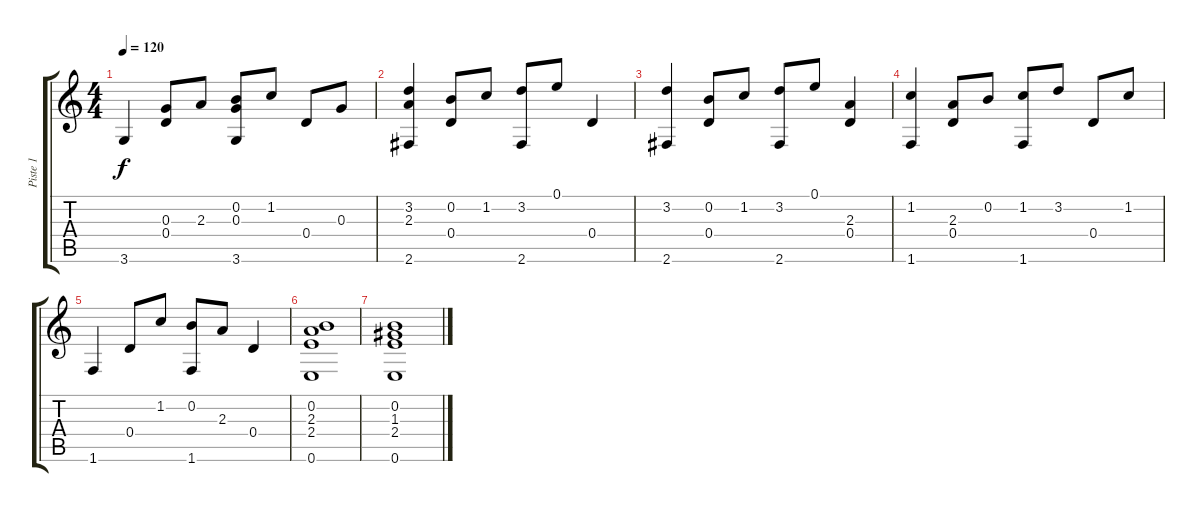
\track ("Piste 1" "Piste 1") {instrument acousticguitarnylon}
\staff {score tabs}
\tuning (E4 B3 G3 D3 A2 E2) {hide}
\ts (4 4)
\tempo 120
\clef g2
\ks c
3.6.4{dy f} (0.3 0.4).8 2.3.8 (0.2 0.3 3.6).8 1.2.8 0.4.8 0.3.8 |
(3.2 2.3 2.6).4 (0.2 0.4).8 1.2.8 (3.2 2.6).8 0.1.8 0.4.4 |
(3.2 2.6).4 (0.2 0.4).8 1.2.8 (3.2 2.6).8 0.1.8 (2.3 0.4).4 |
(1.2 1.6).4 (2.3 0.4).8 0.2.8 (1.2 1.6).8 3.2.8 0.4.8 1.2.8 |
1.6.4 0.4.8 1.2.8 (0.2 1.6).8 2.3.8 0.4.4 |
(0.2 2.3 2.4 0.6).1 |
(0.2 1.3 2.4 0.6).1
